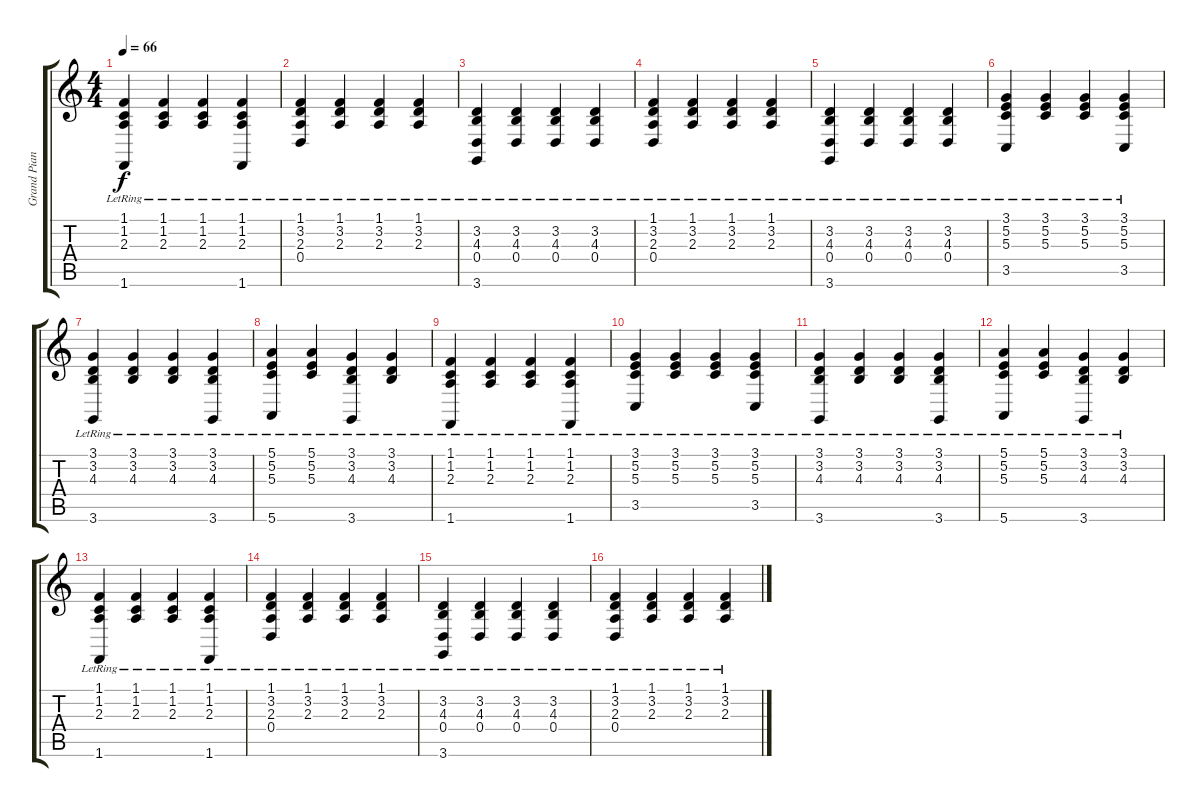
\track ("Grand Piano" "Grand Pian") {instrument acousticgrandpiano}
\staff {score tabs}
\tuning (E4 B3 G3 D3 A2 E2) {hide}
\ts (4 4)
\tempo 66
\clef g2
\ks c
(1.1{lr} 1.2{lr} 2.3{lr} 1.6{lr}).4{dy f} (1.1{lr} 1.2{lr} 2.3{lr}).4 (1.1{lr} 1.2{lr} 2.3{lr}).4 (1.1{lr} 1.2{lr} 2.3{lr} 1.6).4 |
(1.1{lr} 3.2{lr} 2.3{lr} 0.4{lr}).4 (1.1{lr} 3.2{lr} 2.3{lr}).4 (1.1{lr} 3.2{lr} 2.3{lr}).4 (1.1{lr} 3.2{lr} 2.3{lr}).4 |
(3.2{lr} 4.3{lr} 0.4{lr} 3.6{lr}).4 (3.2{lr} 4.3{lr} 0.4{lr}).4 (3.2{lr} 4.3{lr} 0.4{lr}).4 (3.2{lr} 4.3{lr} 0.4{lr}).4 |
(1.1{lr} 3.2{lr} 2.3{lr} 0.4{lr}).4 (1.1{lr} 3.2{lr} 2.3{lr}).4 (1.1{lr} 3.2{lr} 2.3{lr}).4 (1.1{lr} 3.2{lr} 2.3{lr}).4 |
(3.2{lr} 4.3{lr} 0.4{lr} 3.6{lr}).4 (3.2{lr} 4.3{lr} 0.4{lr}).4 (3.2{lr} 4.3{lr} 0.4{lr}).4 (3.2{lr} 4.3{lr} 0.4{lr}).4 |
(3.1{lr} 5.2{lr} 5.3{lr} 3.5{lr}).4 (3.1{lr} 5.2{lr} 5.3{lr}).4 (3.1{lr} 5.2{lr} 5.3{lr}).4 (3.1{lr} 5.2{lr} 5.3{lr} 3.5).4 |
(3.1{lr} 3.2{lr} 4.3{lr} 3.6{lr}).4 (3.1{lr} 3.2{lr} 4.3{lr}).4 (3.1{lr} 3.2{lr} 4.3{lr}).4 (3.1{lr} 3.2{lr} 4.3{lr} 3.6).4 |
(5.1{lr} 5.2{lr} 5.3{lr} 5.6{lr}).4 (5.1{lr} 5.2{lr} 5.3{lr}).4 (3.1{lr} 3.2{lr} 4.3{lr} 3.6{lr}).4 (3.1{lr} 3.2{lr} 4.3{lr}).4 |
(1.1{lr} 1.2{lr} 2.3{lr} 1.6{lr}).4 (1.1{lr} 1.2{lr} 2.3{lr}).4 (1.1{lr} 1.2{lr} 2.3{lr}).4 (1.1{lr} 1.2{lr} 2.3{lr} 1.6).4 |
(3.1{lr} 5.2{lr} 5.3{lr} 3.5{lr}).4 (3.1{lr} 5.2{lr} 5.3{lr}).4 (3.1{lr} 5.2{lr} 5.3{lr}).4 (3.1{lr} 5.2{lr} 5.3{lr} 3.5).4 |
(3.1{lr} 3.2{lr} 4.3{lr} 3.6{lr}).4 (3.1{lr} 3.2{lr} 4.3{lr}).4 (3.1{lr} 3.2{lr} 4.3{lr}).4 (3.1{lr} 3.2{lr} 4.3{lr} 3.6).4 |
(5.1{lr} 5.2{lr} 5.3{lr} 5.6{lr}).4 (5.1{lr} 5.2{lr} 5.3{lr}).4 (3.1{lr} 3.2{lr} 4.3{lr} 3.6{lr}).4 (3.1{lr} 3.2{lr} 4.3{lr}).4 |
(1.1{lr} 1.2{lr} 2.3{lr} 1.6{lr}).4 (1.1{lr} 1.2{lr} 2.3{lr}).4 (1.1{lr} 1.2{lr} 2.3{lr}).4 (1.1{lr} 1.2{lr} 2.3{lr} 1.6).4 |
(1.1{lr} 3.2{lr} 2.3{lr} 0.4{lr}).4 (1.1{lr} 3.2{lr} 2.3{lr}).4 (1.1{lr} 3.2{lr} 2.3{lr}).4 (1.1{lr} 3.2{lr} 2.3{lr}).4 |
(3.2{lr} 4.3{lr} 0.4{lr} 3.6{lr}).4 (3.2{lr} 4.3{lr} 0.4{lr}).4 (3.2{lr} 4.3{lr} 0.4{lr}).4 (3.2{lr} 4.3{lr} 0.4{lr}).4 |
(1.1{lr} 3.2{lr} 2.3{lr} 0.4{lr}).4 (1.1{lr} 3.2{lr} 2.3{lr}).4 (1.1{lr} 3.2{lr} 2.3{lr}).4 (1.1{lr} 3.2{lr} 2.3{lr}).4
